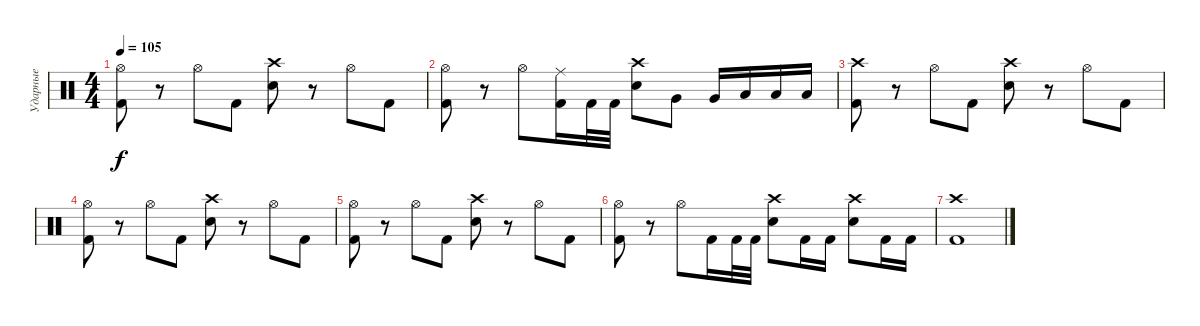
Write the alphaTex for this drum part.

\track ("Ударные" "Ударные") {instrument percussion}
\staff {score}
\articulation defaults
\ts (4 4)
\tempo 105
\clef neutral
\ks c
("Hi-Hat (open)" "Kick (hit) 2").8{dy f} r.8 "Hi-Hat (open)".8 "Kick (hit) 2".8 ("Crash high (hit)" "Electric Snare (hit)").8 r.8 "Hi-Hat (open)".8 "Kick (hit) 2".8 |
("Hi-Hat (open)" "Kick (hit) 2").8 r.8 "Hi-Hat (open)".8 ("Ride (middle)" "Kick (hit) 2").16 "Kick (hit) 2".32 "Kick (hit) 2".32 ("Crash high (hit)" "Electric Snare (hit)").8 "Very Low Tom (hit)".8 "Very Low Tom (hit)".16 "Low Floor Tom (hit)".16 "Low Floor Tom (hit)".16 "Low Floor Tom (hit)".16 |
("Crash high (hit)" "Kick (hit) 2").8 r.8 "Hi-Hat (open)".8 "Kick (hit) 2".8 ("Crash high (hit)" "Electric Snare (hit)").8 r.8 "Hi-Hat (open)".8 "Kick (hit) 2".8 |
("Hi-Hat (open)" "Kick (hit) 2").8 r.8 "Hi-Hat (open)".8 "Kick (hit) 2".8 ("Crash high (hit)" "Electric Snare (hit)").8 r.8 "Hi-Hat (open)".8 "Kick (hit) 2".8 |
("Hi-Hat (open)" "Kick (hit) 2").8 r.8 "Hi-Hat (open)".8 "Kick (hit) 2".8 ("Crash high (hit)" "Electric Snare (hit)").8 r.8 "Hi-Hat (open)".8 "Kick (hit) 2".8 |
("Hi-Hat (open)" "Kick (hit) 2").8 r.8 "Hi-Hat (open)".8 "Kick (hit) 2".16 "Kick (hit) 2".32 "Kick (hit) 2".32 ("Crash high (hit)" "Electric Snare (hit)").8 "Kick (hit) 2".16 "Kick (hit) 2".16 ("Crash high (hit)" "Electric Snare (hit)").8 "Kick (hit) 2".16 "Kick (hit) 2".16 |
("Crash high (hit)" "Kick (hit) 2").1
